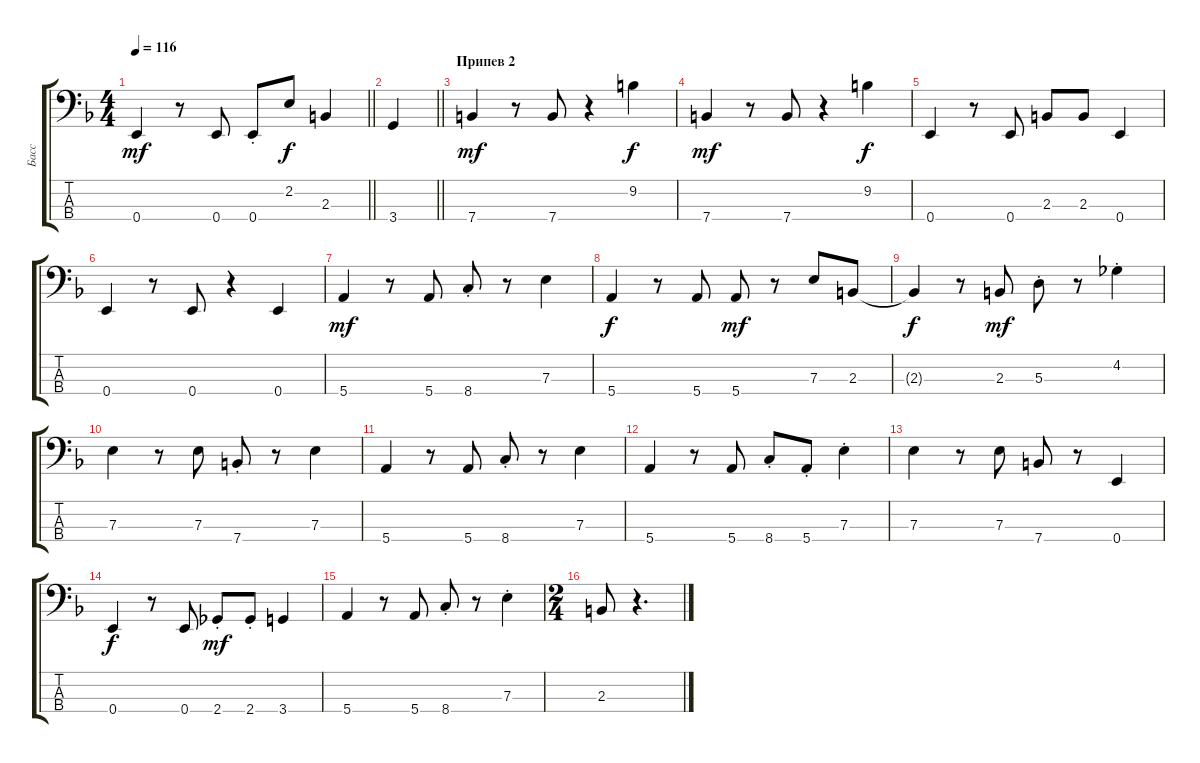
\track ("Басс" "Басс") {instrument electricbasspick}
\staff {score tabs}
\tuning (G2 D2 A1 E1) {hide}
\ts (4 4)
\tempo 116
\clef f4
\barLineRight lightlight
\ks dminor
0.4.4{dy mf} r.8 0.4.8 0.4{st}.8 2.2.8{dy f} 2.3.4 |
\barLineRight lightlight
3.4.4 |
\section ("" "Припев 2")
7.4.4{dy mf} r.8 7.4.8 r.4 9.2.4{dy f} |
7.4.4{dy mf} r.8 7.4.8 r.4 9.2.4{dy f} |
0.4.4 r.8 0.4.8 2.3.8 2.3.8 0.4.4 |
0.4.4 r.8 0.4.8 r.4 0.4.4 |
5.4.4{dy mf} r.8 5.4.8 8.4{st}.8 r.8 7.3.4 |
5.4.4{dy f} r.8 5.4.8 5.4.8{dy mf} r.8 7.3.8 2.3.8 |
2.3{t}.4{dy f} r.8 2.3.8{dy mf} 5.3{st}.8 r.8 4.2{st}.4 |
7.3.4 r.8 7.3.8 7.4{st}.8 r.8 7.3.4 |
5.4.4 r.8 5.4.8 8.4{st}.8 r.8 7.3.4 |
5.4.4 r.8 5.4.8 8.4{st}.8 5.4{st}.8 7.3{st}.4 |
7.3.4 r.8 7.3.8 7.4.8 r.8 0.4.4 |
0.4.4{dy f} r.8 0.4.8 2.4{st}.8{dy mf} 2.4{st}.8 3.4.4 |
5.4.4 r.8 5.4.8 8.4{st}.8 r.8 7.3{st}.4 |
\ts (2 4)
2.3.8 r.4{d}
